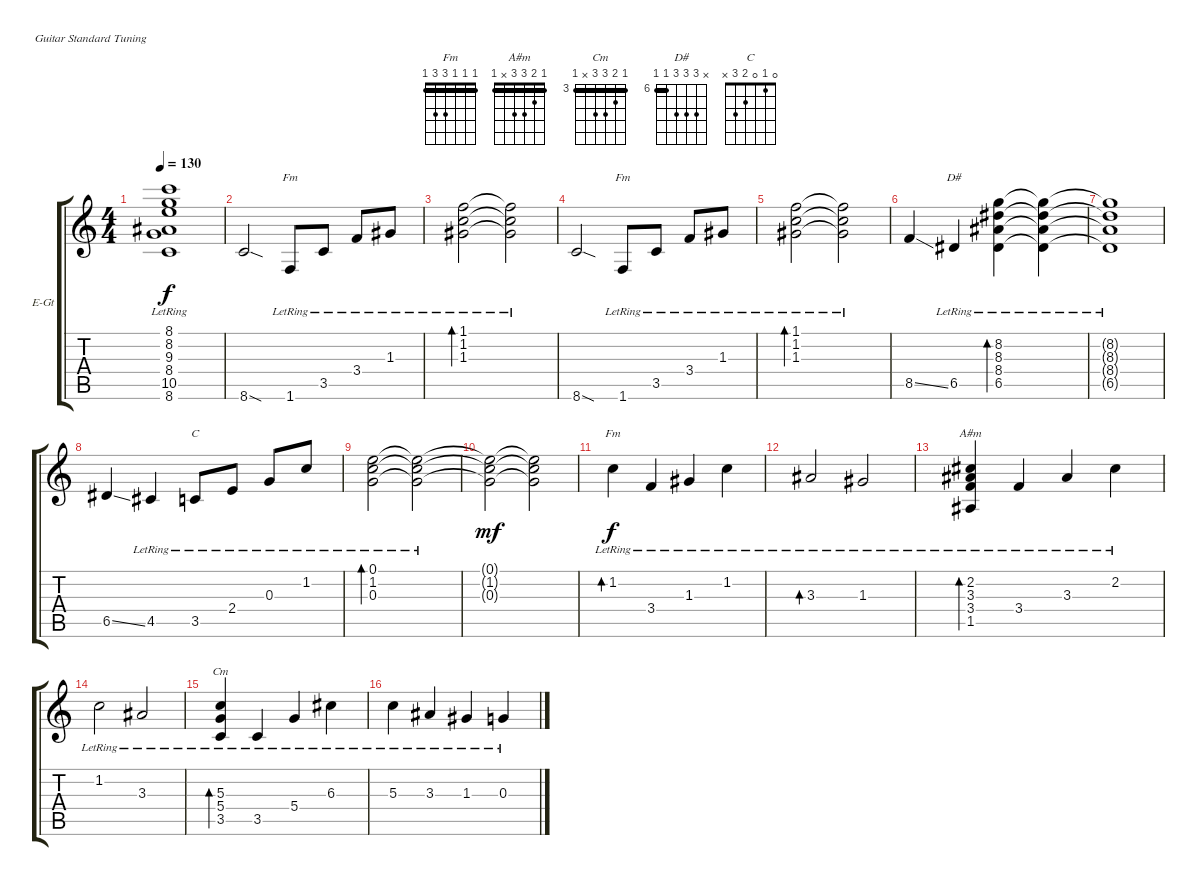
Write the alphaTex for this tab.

\bracketExtendMode groupsimilarinstruments
\firstSystemTrackNameOrientation horizontal
\otherSystemsTrackNameOrientation horizontal
\track ("Guitare" "E-Gt") {instrument electricguitarjazz}
\staff {score tabs}
\tuning (E4 B3 G3 D3 A2 E2)
\chord ("Fm" 1 1 1 3 3 1) {barre (1 1 1)}
\chord ("A#m" 1 2 3 3 x 1) {barre 1}
\chord ("Cm" 3 4 5 5 x 3) {firstfret 3 barre 3}
\chord ("D#" x 8 8 8 6 6) {firstfret 6 barre 6}
\chord ("C" 0 1 0 2 3 x)
\ts (4 4)
\tempo 130
\clef g2
\ks c
(8.1{lr t} 8.2{lr t} 9.3{lr t} 8.4{lr t} 10.5{lr t} 8.6{lr t}).1{dy f} |
8.6{sod}.2 1.6{lr}.8{ch "Fm"} 3.5{lr}.8 3.4{lr}.8 1.3{lr}.8 |
(1.1{lr} 1.2{lr} 1.3{lr}).2{bd 30} (1.1{lr t} 1.2{lr t} 1.3{lr t}).2 |
8.6{sod}.2 1.6{lr}.8{ch "Fm"} 3.5{lr}.8 3.4{lr}.8 1.3{lr}.8 |
(1.1{lr} 1.2{lr} 1.3{lr}).2{bd 240} (1.1{lr t} 1.2{lr t} 1.3{lr t}).2 |
8.5{ss}.4 6.5{lr}.4{ch "D#"} (8.2 8.3{lr} 8.4{lr} 6.5{lr}).4{bd 240} (8.3{lr t} 8.4{lr t} 6.5{lr t} 8.2{t}).4 |
(8.2{t} 8.3{lr t} 8.4{lr t} 6.5{lr t}).1 |
6.5{ss}.4 4.5{lr}.4 3.5{lr}.8{ch "C"} 2.4{lr}.8 0.3{lr}.8 1.2{lr}.8 |
(0.1{lr} 1.2{lr} 0.3).2{bd 120} (0.1{lr t} 1.2{lr t} 0.3{t}).2 |
(0.1{t} 1.2{t} 0.3{t}).2{dy mf} (0.1{t} 1.2{t} 0.3{t}).2 |
1.2{lr}.4{bd 480 ch "Fm" dy f} 3.4{lr}.4 1.3{lr}.4 1.2{lr}.4 |
3.3{lr}.2{bd 480} 1.3{lr}.2 |
(2.2{lr} 3.3{lr} 3.4{lr} 1.5{lr}).4{bd 240 ch "A#m"} 3.4{lr}.4 3.3{lr}.4 2.2{lr}.4 |
1.2{lr}.2 3.3{lr}.2 |
(5.3{lr} 5.4{lr} 3.5{lr}).4{bd 240 ch "Cm"} 3.5{lr}.4 5.4{lr}.4 6.3{lr}.4 |
5.3{lr}.4 3.3{lr}.4 1.3{lr}.4 0.3{lr}.4
